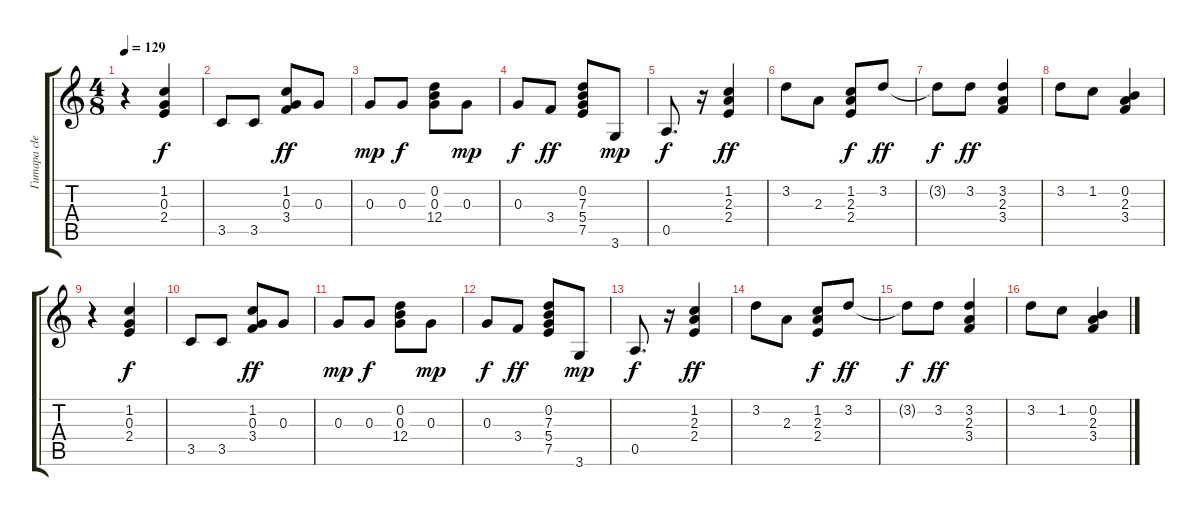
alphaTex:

\track ("Гитара clean" "Гитара cle") {instrument electricguitarclean}
\staff {score tabs}
\tuning (E4 B3 G3 D3 A2 E2) {hide}
\ts (4 8)
\tempo 129
\clef g2
\ks c
r.4{dy ff} (1.2 0.3 2.4).4{dy f balance 10 instrument electricguitarclean} |
3.5.8 3.5.8 (1.2 0.3 3.4).8{dy ff} 0.3.8 |
0.3.8{dy mp} 0.3.8{dy f} (0.2 0.3 12.4).8 0.3.8{dy mp} |
0.3.8{dy f} 3.4.8{dy ff} (0.2 7.3 5.4 7.5).8 3.6.8{dy mp} |
0.5.8{d dy f} r.16 (1.2 2.3 2.4).4{dy ff balance 16} |
3.2.8 2.3.8 (1.2 2.3 2.4).8{dy f} 3.2.8{dy ff} |
3.2{t}.8{dy f} 3.2.8{dy ff} (3.2 2.3 3.4).4 |
3.2.8 1.2.8 (0.2 2.3 3.4).4 |
r.4 (1.2 0.3 2.4).4{dy f balance 10 instrument electricguitarclean} |
3.5.8 3.5.8 (1.2 0.3 3.4).8{dy ff} 0.3.8 |
0.3.8{dy mp} 0.3.8{dy f} (0.2 0.3 12.4).8 0.3.8{dy mp} |
0.3.8{dy f} 3.4.8{dy ff} (0.2 7.3 5.4 7.5).8 3.6.8{dy mp} |
0.5.8{d dy f} r.16 (1.2 2.3 2.4).4{dy ff balance 16} |
3.2.8 2.3.8 (1.2 2.3 2.4).8{dy f} 3.2.8{dy ff} |
3.2{t}.8{dy f} 3.2.8{dy ff} (3.2 2.3 3.4).4 |
3.2.8 1.2.8 (0.2 2.3 3.4).4
